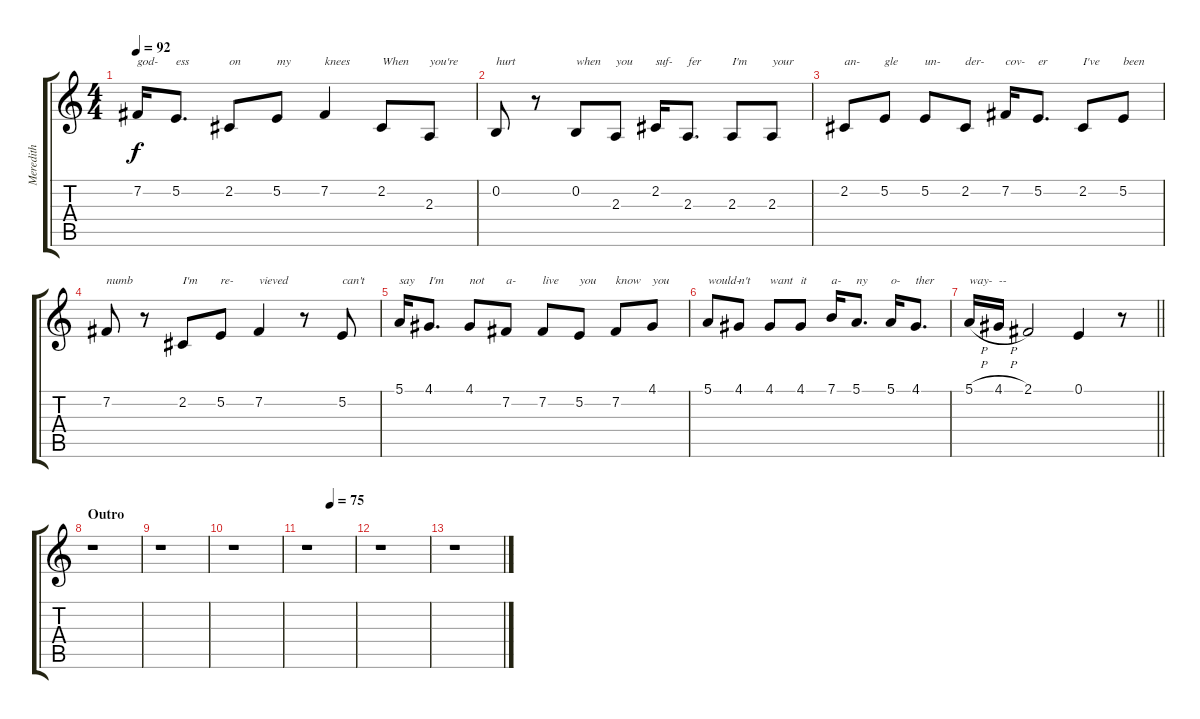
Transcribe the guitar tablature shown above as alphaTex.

\track ("Meredith" "Meredith") {instrument mutedtrumpet}
\staff {score tabs}
\tuning (E4 B3 G3 D3 A2 E2) {hide}
\ts (4 4)
\tempo 92
\clef g2
\ks c
7.2.16{txt "god-" dy f} 5.2.8{d txt "ess"} 2.2.8{txt "on"} 5.2.8{txt "my"} 7.2.4{txt "knees"} 2.2.8{txt "When"} 2.3.8{txt "you're"} |
0.2.8{txt "hurt"} r.8 0.2.8{txt "when"} 2.3.8{txt "you"} 2.2.16{txt "suf-"} 2.3.8{d txt "fer"} 2.3.8{txt "I'm"} 2.3.8{txt "your"} |
2.2.8{txt "an-"} 5.2.8{txt "gle"} 5.2.8{txt "un-"} 2.2.8{txt "der-"} 7.2.16{txt "cov-"} 5.2.8{d txt "er"} 2.2.8{txt "I've"} 5.2.8{txt "been"} |
7.2.8{txt "numb"} r.8 2.2.8{txt "I'm"} 5.2.8{txt "re-"} 7.2.4{txt "vieved"} r.8 5.2.8{txt "can't"} |
5.1.16{txt "say"} 4.1.8{d txt "I'm"} 4.1.8{txt "not"} 7.2.8{txt "a-"} 7.2.8{txt "live"} 5.2.8{txt "you"} 7.2.8{txt "know"} 4.1.8{txt "you"} |
5.1.8{txt "would-"} 4.1.8{txt "n't"} 4.1.8{txt "want"} 4.1.8{txt "it"} 7.1.16{txt "a-"} 5.1.8{d txt "ny"} 5.1.16{txt "o-"} 4.1.8{d txt "ther"} |
\barLineRight lightlight
5.1{h}.16{txt "way-"} 4.1{h}.16{txt "--"} 2.1.2 0.1.4 r.8 |
\section ("" "Outro")
r.1 |
r.1 |
r.1 |
\tempo (75 0.5)
r.1 |
r.1 |
r.1
